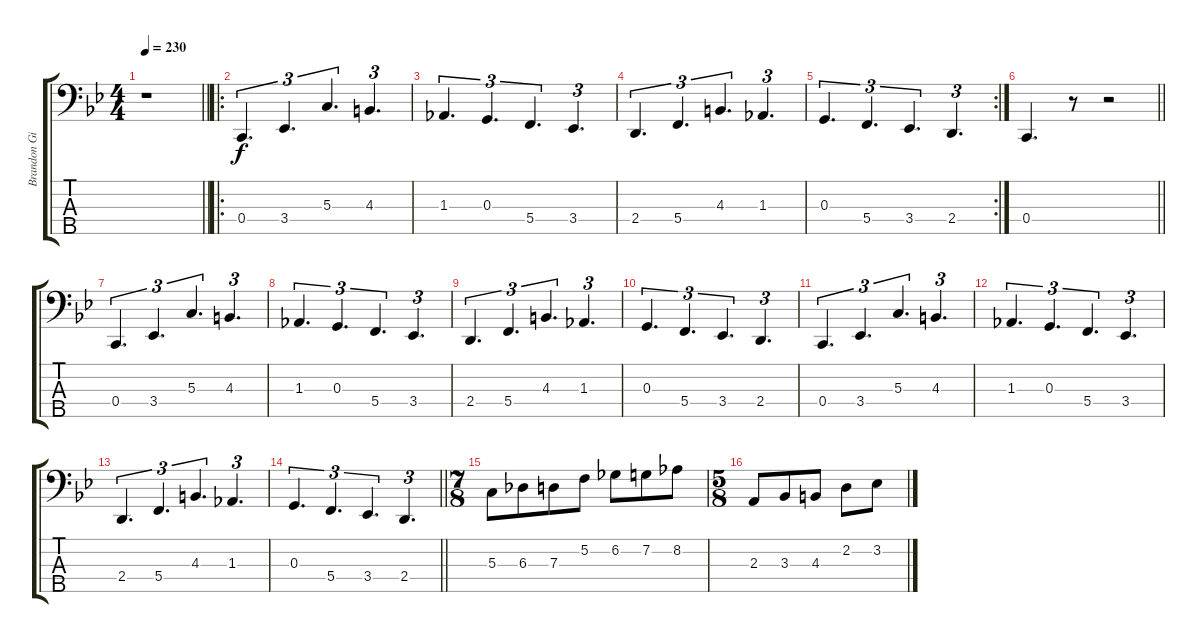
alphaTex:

\track ("Brandon Giffin" "Brandon Gi") {instrument electricbassfinger}
\staff {score tabs}
\tuning (F2 C2 G1 C1 G0) {hide}
\ts (4 4)
\tempo 230
\clef f4
\barLineRight lightlight
\ks bb
r.1{dy f instrument electricbassfinger} |
\ro
\section ("" "")
0.4.4{d tu (3 2)} 3.4.4{d tu (3 2)} 5.3.4{d tu (3 2)} 4.3.4{d tu (3 2)} |
1.3.4{d tu (3 2)} 0.3.4{d tu (3 2)} 5.4.4{d tu (3 2)} 3.4.4{d tu (3 2)} |
2.4.4{d tu (3 2)} 5.4.4{d tu (3 2)} 4.3.4{d tu (3 2)} 1.3.4{d tu (3 2)} |
\rc 2
0.3.4{d tu (3 2)} 5.4.4{d tu (3 2)} 3.4.4{d tu (3 2)} 2.4.4{d tu (3 2)} |
\barLineRight lightlight
0.4.4{d} r.8 r.2 |
\section ("" "")
0.4.4{d tu (3 2)} 3.4.4{d tu (3 2)} 5.3.4{d tu (3 2)} 4.3.4{d tu (3 2)} |
1.3.4{d tu (3 2)} 0.3.4{d tu (3 2)} 5.4.4{d tu (3 2)} 3.4.4{d tu (3 2)} |
2.4.4{d tu (3 2)} 5.4.4{d tu (3 2)} 4.3.4{d tu (3 2)} 1.3.4{d tu (3 2)} |
0.3.4{d tu (3 2)} 5.4.4{d tu (3 2)} 3.4.4{d tu (3 2)} 2.4.4{d tu (3 2)} |
0.4.4{d tu (3 2)} 3.4.4{d tu (3 2)} 5.3.4{d tu (3 2)} 4.3.4{d tu (3 2)} |
1.3.4{d tu (3 2)} 0.3.4{d tu (3 2)} 5.4.4{d tu (3 2)} 3.4.4{d tu (3 2)} |
2.4.4{d tu (3 2)} 5.4.4{d tu (3 2)} 4.3.4{d tu (3 2)} 1.3.4{d tu (3 2)} |
\barLineRight lightlight
0.3.4{d tu (3 2)} 5.4.4{d tu (3 2)} 3.4.4{d tu (3 2)} 2.4.4{d tu (3 2)} |
\ts (7 8)
\section ("" "")
5.3.8 6.3.8 7.3.8 5.2.8 6.2.8 7.2.8 8.2.8 |
\ts (5 8)
2.3.8 3.3.8 4.3.8 2.2.8 3.2.8
